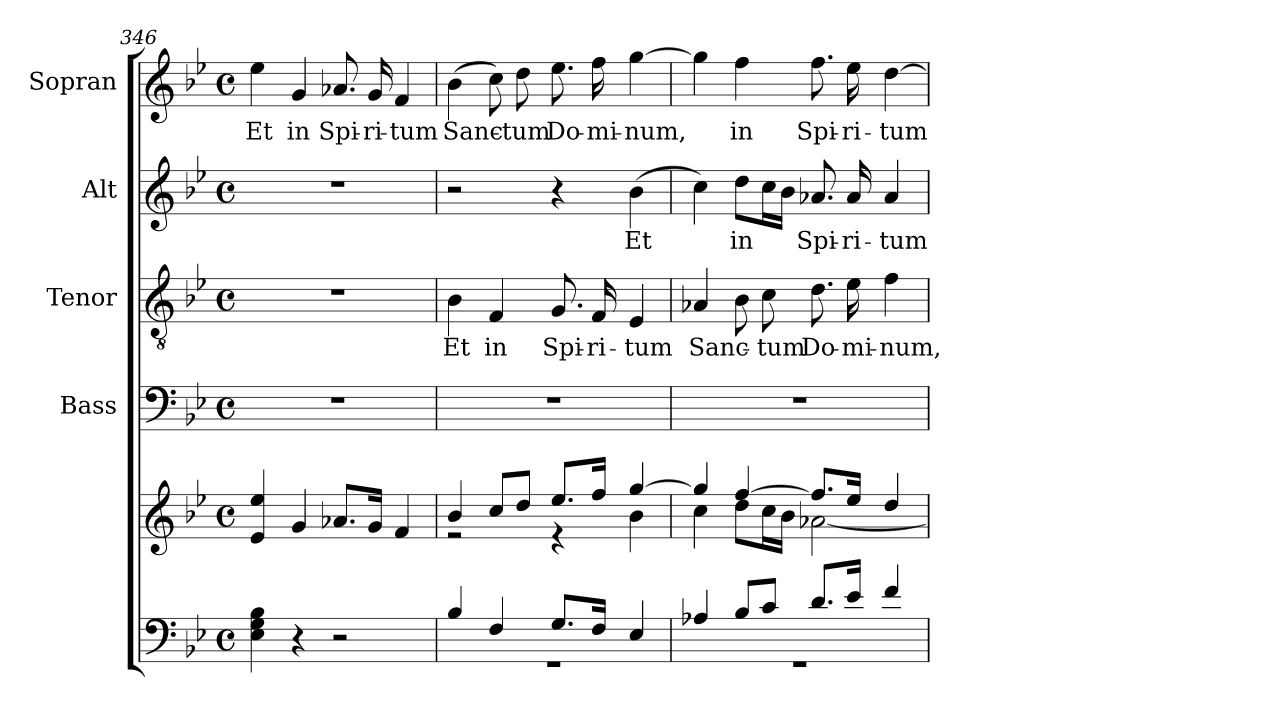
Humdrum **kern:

**kern	**kern	**kern	**kern	**text	**kern	**text	**kern	**text
*part5	*part5	*part4	*part3	*part3	*part2	*part2	*part1	*part1
*staff6	*staff5	*staff4	*staff3	*staff3	*staff2	*staff2	*staff1	*staff1
*	*	*I"Bass	*I"Tenor	*	*I"Alt	*	*I"Sopran	*
*	*	*I'B.	*I'T.	*	*I'A.	*	*I'S.	*
*clefF4	*clefG2	*clefF4	*clefGv2	*	*clefG2	*	*clefG2	*
*k[b-e-]	*k[b-e-]	*k[b-e-]	*k[b-e-]	*	*k[b-e-]	*	*k[b-e-]	*
*B-:	*B-:	*B-:	*B-:	*	*B-:	*	*B-:	*
*M4/4	*M4/4	*M4/4	*M4/4	*	*M4/4	*	*M4/4	*
*met(c)	*met(c)	*met(c)	*met(c)	*	*met(c)	*	*met(c)	*
=346	=346	=346	=346	=346	=346	=346	=346	=346
!	!	!	!	!	!	!	!	!LO:LY:b
4E-\ 4G\ 4B-\	4e-/ 4ee-/	1r	1r	.	1r	.	4ee-\	Et
!	!	!	!	!	!	!	!	!LO:LY:b
4r	4g/	.	.	.	.	.	4g/	in
!	!	!	!	!	!	!	!	!LO:LY:b
2r	8.a-X/L	.	.	.	.	.	8.a-X/	Spi-
!	!	!	!	!	!	!	!	!LO:LY:b
.	16g/Jk	.	.	.	.	.	16g/	-ri-
!	!	!	!	!	!	!	!	!LO:LY:b
.	4f/	.	.	.	.	.	4f/	-tum
=347	=347	=347	=347	=347	=347	=347	=347	=347
*^	*^	*	*	*	*	*	*	*
!	!	!	!	!	!	!LO:LY:b	!	!	!	!LO:LY:b
4B-/	1rAA	4b-/	2re	1r	4B-\	Et	2r	.	(>4b-\	Sanc-
!	!	!	!	!	!	!LO:LY:b	!	!	!	!
4F/	.	8cc/L	.	.	4F/	in	.	.	8cc\)	.
!	!	!	!	!	!	!	!	!	!	!LO:LY:b
.	.	8dd/J	.	.	.	.	.	.	8dd\	-tum
!	!	!	!	!	!	!LO:LY:b	!	!	!	!LO:LY:b
8.G/L	.	8.ee-/L	4re	.	8.G/	Spi-	4r	.	8.ee-\	Do-
!	!	!	!	!	!	!LO:LY:b	!	!	!	!LO:LY:b
16F/Jk	.	16ff/Jk	.	.	16F/	-ri-	.	.	16ff\	-mi-
!	!	!	!	!	!	!LO:LY:b	!	!LO:LY:b	!	!LO:LY:b
4E-/	.	[>4gg/	4b-\	.	4E-/	-tum	(>4b-\	Et	[4gg\	-num,
=348	=348	=348	=348	=348	=348	=348	=348	=348	=348	=348
!	!	!	!	!	!	!LO:LY:b	!	!	!	!
4A-X/	1rAA	4gg/]	4cc\	1r	4A-X/	Sanc-	4cc\)	.	4gg\]	.
!	!	!	!	!	!	!	!	!LO:LY:b	!	!LO:LY:b
8B-/L	.	[>4ff/	8dd\L	.	8B-\	.	8dd\L	in	4ff\	in
!	!	!	!	!	!	!LO:LY:b	!	!	!	!
8c/J	.	.	16cc\L	.	8c\	-tum	16cc\L	.	.	.
.	.	.	16b-\JJ	.	.	.	16b-\JJ	.	.	.
!	!	!	!	!	!	!LO:LY:b	!	!LO:LY:b	!	!LO:LY:b
8.d/L	.	8.ff/L]	[<2a-X\	.	8.d\	Do-	8.a-X/	Spi-	8.ff\	Spi-
!	!	!	!	!	!	!LO:LY:b	!	!LO:LY:b	!	!LO:LY:b
16e-/Jk	.	16ee-/Jk	.	.	16e-\	-mi-	16a-/	-ri-	16ee-\	-ri-
!	!	!	!	!	!	!LO:LY:b	!	!LO:LY:b	!	!LO:LY:b
4f/	.	4dd/	.	.	4f\	-num,	4a-/	-tum	[4dd\	-tum
*v	*v	*	*	*	*	*	*	*	*	*
*	*v	*v	*	*	*	*	*	*	*
=	=	=	=	=	=	=	=	=
*-	*-	*-	*-	*-	*-	*-	*-	*-
